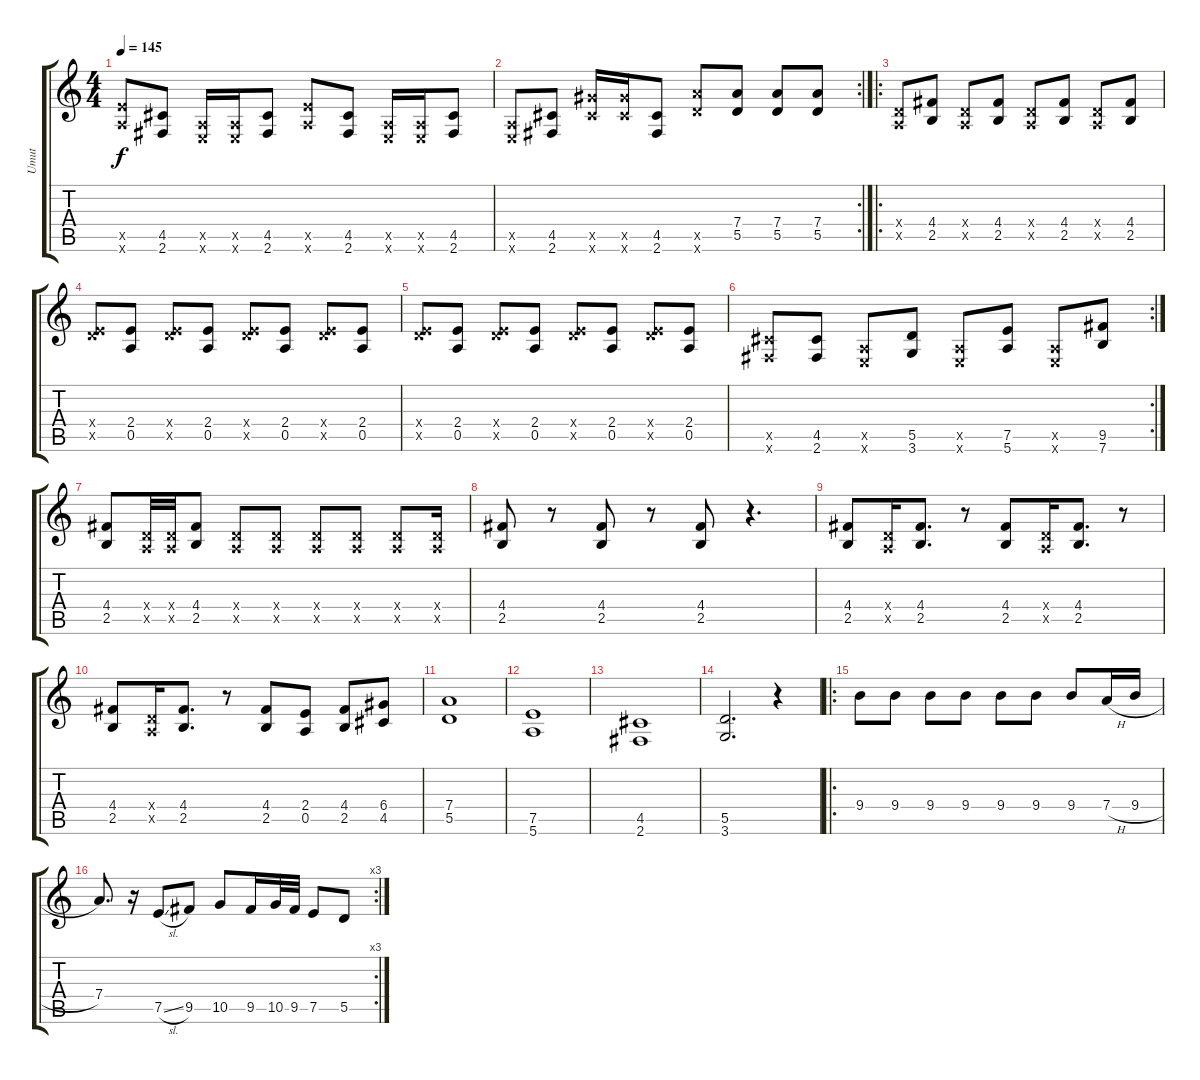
\track ("Umut" "Umut") {instrument distortionguitar}
\staff {score tabs}
\tuning (E4 B3 G3 D3 A2 E2) {hide}
\ts (4 4)
\tempo 145
\clef g2
\ks c
(7.5{x} 5.6{x}).8{dy f} (4.5 2.6).8 (0.5{x} 0.6{x}).16 (0.5{x} 0.6{x}).16 (4.5 2.6).8 (7.5{x} 5.6{x}).8 (4.5 2.6).8 (0.5{x} 0.6{x}).16 (0.5{x} 0.6{x}).16 (4.5 2.6).8 |
\rc 2
(0.5{x} 0.6{x}).8 (4.5 2.6).8 (11.5{x} 9.6{x}).16 (11.5{x} 9.6{x}).16 (4.5 2.6).8 (12.5{x} 10.6{x}).8 (7.4 5.5).8 (7.4 5.5).8 (7.4 5.5).8 |
\ro
(0.4{x} 0.5{x}).8 (4.4 2.5).8 (0.4{x} 0.5{x}).8 (4.4 2.5).8 (0.4{x} 0.5{x}).8 (4.4 2.5).8 (0.4{x} 0.5{x}).8 (4.4 2.5).8 |
(0.4{x} 7.5{x}).8 (2.4 0.5).8 (0.4{x} 7.5{x}).8 (2.4 0.5).8 (0.4{x} 7.5{x}).8 (2.4 0.5).8 (0.4{x} 7.5{x}).8 (2.4 0.5).8 |
(0.4{x} 7.5{x}).8 (2.4 0.5).8 (0.4{x} 7.5{x}).8 (2.4 0.5).8 (0.4{x} 7.5{x}).8 (2.4 0.5).8 (0.4{x} 7.5{x}).8 (2.4 0.5).8 |
\rc 2
(4.5{x} 2.6{x}).8 (4.5 2.6).8 (0.5{x} 0.6{x}).8 (5.5 3.6).8 (0.5{x} 0.6{x}).8 (7.5 5.6).8 (0.5{x} 0.6{x}).8 (9.5 7.6).8 |
(4.4 2.5).8 (0.4{x} 0.5{x}).32 (0.4{x} 0.5{x}).32 (4.4 2.5).8 (0.4{x} 0.5{x}).8 (0.4{x} 0.5{x}).8 (0.4{x} 0.5{x}).8 (0.4{x} 0.5{x}).8 (0.4{x} 0.5{x}).8 (0.4{x} 0.5{x}).16 |
(4.4 2.5).8 r.8 (4.4 2.5).8 r.8 (4.4 2.5).8 r.4{d} |
(4.4 2.5).8 (0.4{x} 0.5{x}).16 (4.4 2.5).8{d} r.8 (4.4 2.5).8 (0.4{x} 0.5{x}).16 (4.4 2.5).8{d} r.8 |
(4.4 2.5).8 (0.4{x} 0.5{x}).16 (4.4 2.5).8{d} r.8 (4.4 2.5).8 (2.4 0.5).8 (4.4 2.5).8 (6.4 4.5).8 |
(7.4 5.5).1 |
(7.5 5.6).1 |
(4.5 2.6).1 |
(5.5 3.6).2{d} r.4 |
\ro
9.4.8 9.4.8 9.4.8 9.4.8 9.4.8 9.4.8 9.4.8 7.4{h}.16 9.4{h}.16 |
\rc 3
7.4.8{d} r.16 7.5{sl}.8 9.5.8 10.5.8 9.5.16 10.5.32 9.5.32 7.5.8 5.5.8
